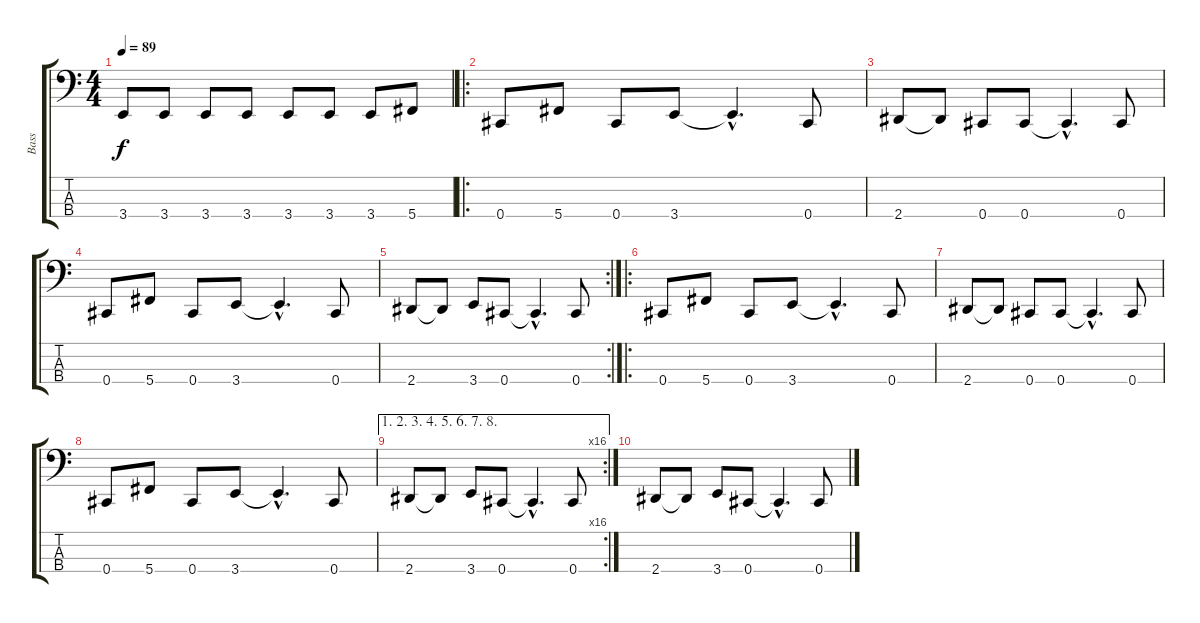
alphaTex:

\track ("Bass" "Bass") {instrument electricbasspick}
\staff {score tabs}
\tuning (E2 B1 Gb1 Db1) {hide}
\ts (4 4)
\tempo 89
\clef f4
\ks c
3.4.8{dy f} 3.4.8 3.4.8 3.4.8 3.4.8 3.4.8 3.4.8 5.4.8 |
\ro
0.4.8 5.4.8 0.4.8 3.4.8 3.4{hac t}.4{d} 0.4.8 |
2.4.8 2.4{t}.8 0.4.8 0.4.8 0.4{hac t}.4{d} 0.4.8 |
0.4.8 5.4.8 0.4.8 3.4.8 3.4{hac t}.4{d} 0.4.8 |
\rc 2
2.4.8 2.4{t}.8 3.4.8 0.4.8 0.4{hac t}.4{d} 0.4.8 |
\ro
0.4.8 5.4.8 0.4.8 3.4.8 3.4{hac t}.4{d} 0.4.8 |
2.4.8 2.4{t}.8 0.4.8 0.4.8 0.4{hac t}.4{d} 0.4.8 |
0.4.8 5.4.8 0.4.8 3.4.8 3.4{hac t}.4{d} 0.4.8 |
\ae (1 2 3 4 5 6 7 8)
\rc 16
2.4.8 2.4{t}.8 3.4.8 0.4.8 0.4{hac t}.4{d} 0.4.8 |
2.4.8 2.4{t}.8 3.4.8 0.4.8 0.4{hac t}.4{d} 0.4.8
